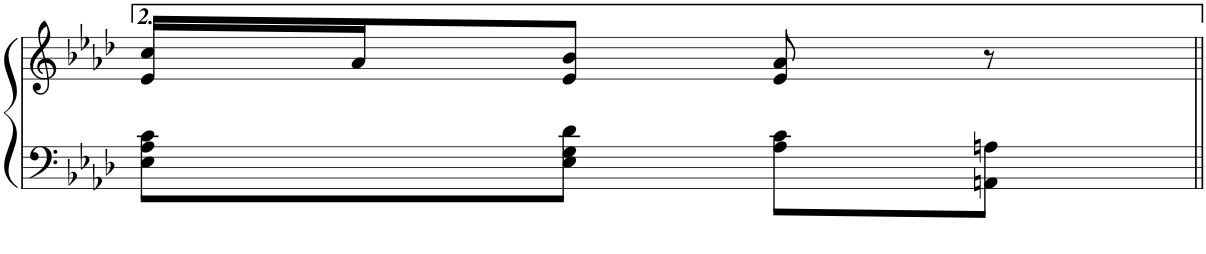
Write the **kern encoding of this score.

**kern	**kern
*part1	*part1
*staff2	*staff1
*I"Piano	*
*I'Pno	*
!!LO:PB:g=z
*clefF4	*clefG2
*k[b-e-a-d-]	*k[b-e-a-d-]
*M2/4	*M2/4
=16X1	=16X1
8E-\ 8A-\ 8c\L	16e-/ 16cc/LL
.	16a-/J
8E-\ 8G\ 8d-\J	8e-/ 8b-/J
8A-\ 8c\L	8e-/ 8a-/
8AAn\ 8An\J	8r
=||	=||
*-	*-
